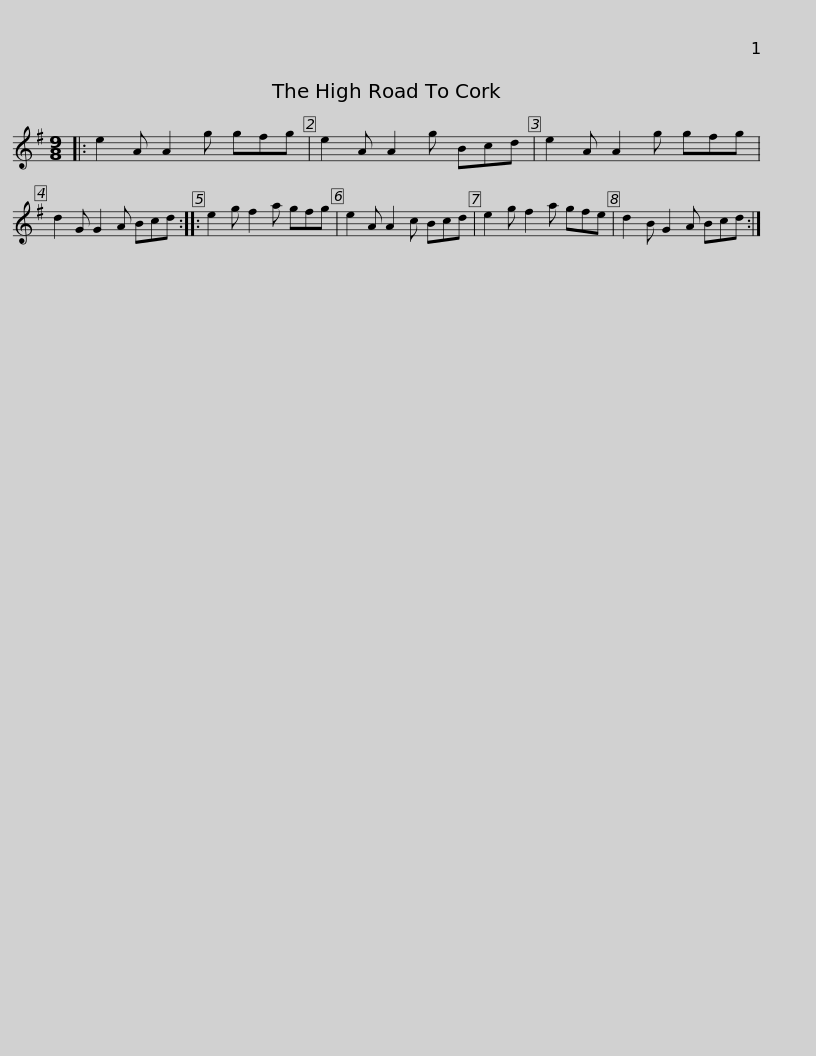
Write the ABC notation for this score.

X:1
L:1/8
M:9/8
I:linebreak $
K:G
V:1 treble
V:1
|: e2 A A2 g gfg | e2 A A2 g Bcd | e2 A A2 g gfg | d2 G G2 A Bcd :: e2 g f2 a gfg |$ %5
 e2 A A2 c Bcd | e2 g f2 a gfe | d2 B G2 A Bcd :| %8
